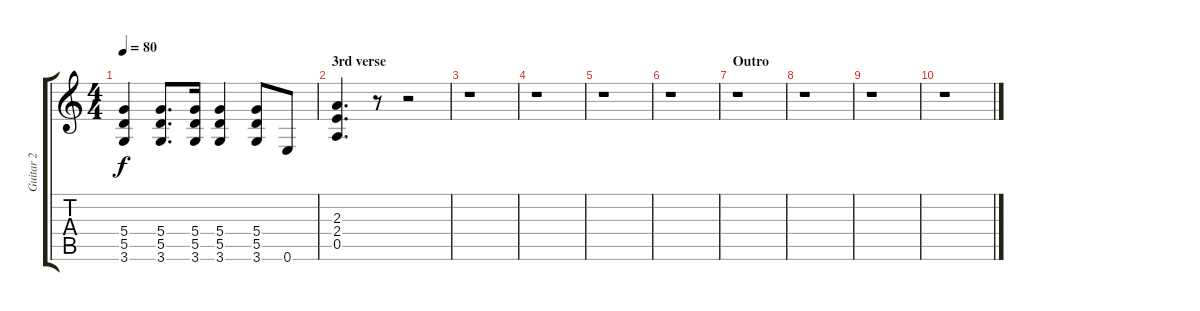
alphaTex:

\track ("Guitar 2" "Guitar 2") {instrument overdrivenguitar}
\staff {score tabs}
\tuning (E4 B3 G3 D3 A2 E2) {hide}
\ts (4 4)
\tempo 80
\clef g2
\ks c
(5.4 5.5 3.6).4{dy f} (5.4 5.5 3.6).8{d} (5.4 5.5 3.6).16 (5.4 5.5 3.6).4 (5.4 5.5 3.6).8 0.6.8 |
\section ("" "3rd verse")
(2.3 2.4 0.5).4{d} r.8 r.2 |
r.1 |
r.1 |
r.1 |
r.1 |
\section ("" "Outro")
r.1 |
r.1 |
r.1 |
r.1
